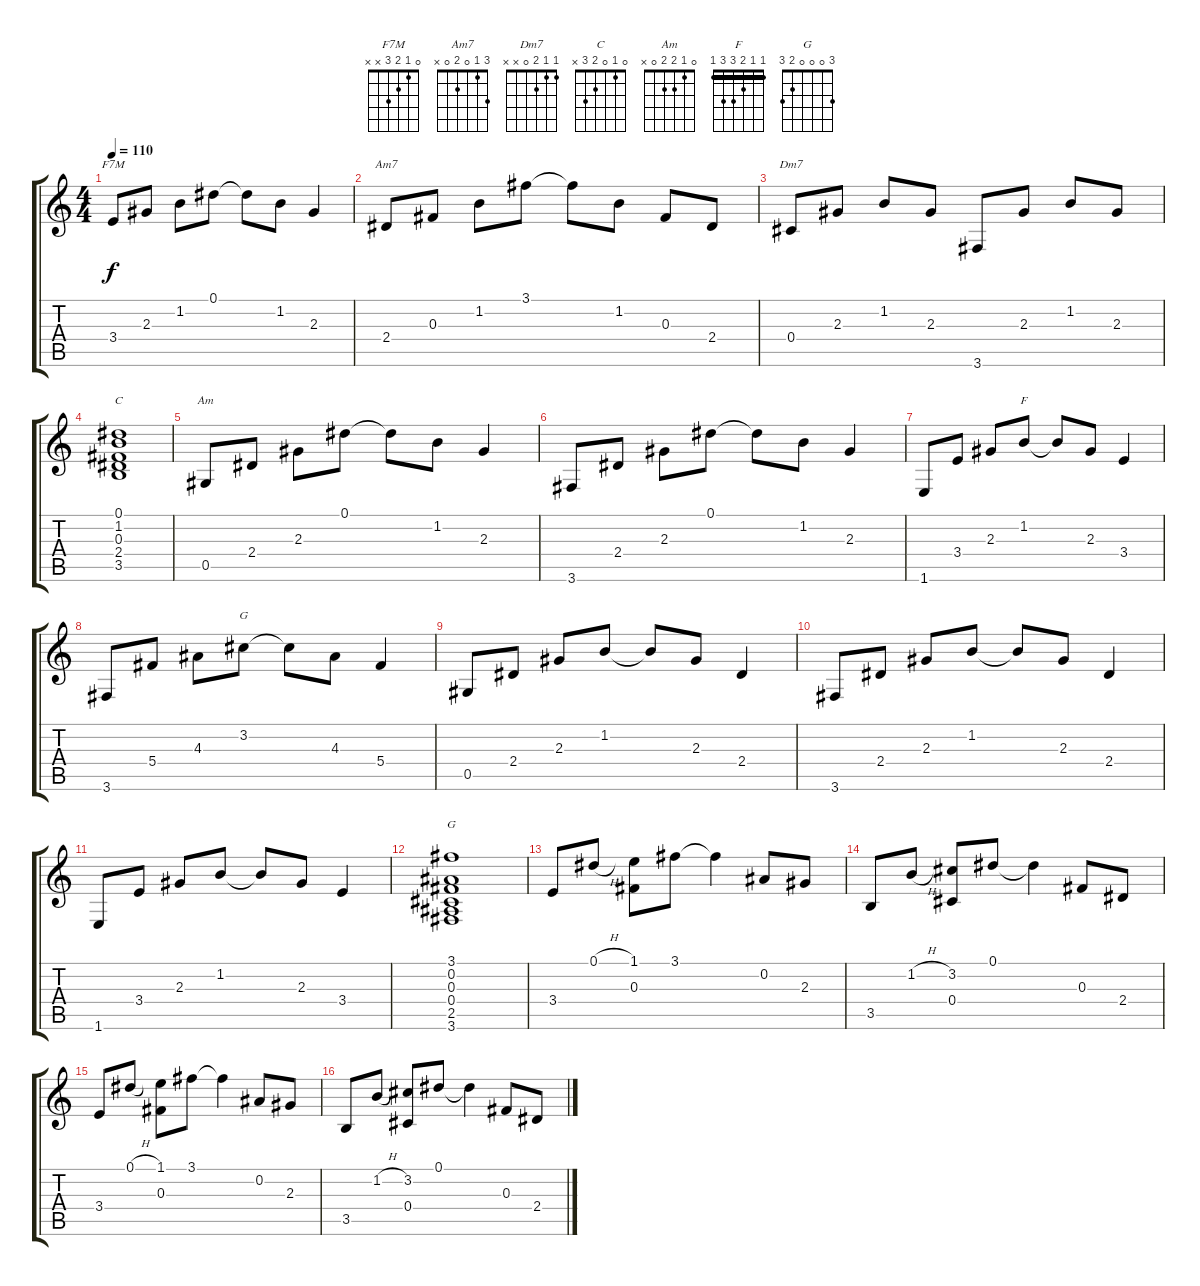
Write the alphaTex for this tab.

\track "" {instrument acousticguitarnylon}
\staff {score tabs}
\tuning (Eb4 Bb3 Gb3 Db3 Ab2 Eb2) {hide}
\chord ("F7M" 0 1 2 3 x x)
\chord ("Am7" 3 1 0 2 0 x)
\chord ("Dm7" 1 1 2 0 x x)
\chord ("C" 0 1 0 2 3 x)
\chord ("Am" 0 1 2 2 0 x)
\chord ("F" 1 1 2 3 3 1) {barre 1}
\chord ("G" 3 3 4 5 5 3) {firstfret 3 barre 3}
\chord ("G" 3 0 0 0 2 3)
\ts (4 4)
\tempo 110
\clef g2
\ks c
3.4.8{ch "F7M" dy f} 2.3.8 1.2.8 0.1.8 0.1{t}.8 1.2.8 2.3.4 |
2.4.8{ch "Am7"} 0.3.8 1.2.8 3.1.8 3.1{t}.8 1.2.8 0.3.8 2.4.8 |
0.4.8{ch "Dm7"} 2.3.8 1.2.8 2.3.8 3.6.8 2.3.8 1.2.8 2.3.8 |
(0.1 1.2 0.3 2.4 3.5).1{ch "C"} |
0.5.8{ch "Am"} 2.4.8 2.3.8 0.1.8 0.1{t}.8 1.2.8 2.3.4 |
3.6.8 2.4.8 2.3.8 0.1.8 0.1{t}.8 1.2.8 2.3.4 |
1.6.8 3.4.8 2.3.8 1.2.8{ch "F"} 1.2{t}.8 2.3.8 3.4.4 |
3.6.8 5.4.8 4.3.8 3.2.8{ch "G"} 3.2{t}.8 4.3.8 5.4.4 |
0.5.8 2.4.8 2.3.8 1.2.8 1.2{t}.8 2.3.8 2.4.4 |
3.6.8 2.4.8 2.3.8 1.2.8 1.2{t}.8 2.3.8 2.4.4 |
1.6.8 3.4.8 2.3.8 1.2.8 1.2{t}.8 2.3.8 3.4.4 |
(3.1 0.2 0.3 0.4 2.5 3.6).1{ch "G"} |
3.4.8 0.1{h}.8 (1.1 0.3).8 3.1.8 3.1{t}.4 0.2.8 2.3.8 |
3.5.8 1.2{h}.8 (3.2 0.4).8 0.1.8 0.1{t}.4 0.3.8 2.4.8 |
3.4.8 0.1{h}.8 (1.1 0.3).8 3.1.8 3.1{t}.4 0.2.8 2.3.8 |
3.5.8 1.2{h}.8 (3.2 0.4).8 0.1.8 0.1{t}.4 0.3.8 2.4.8
